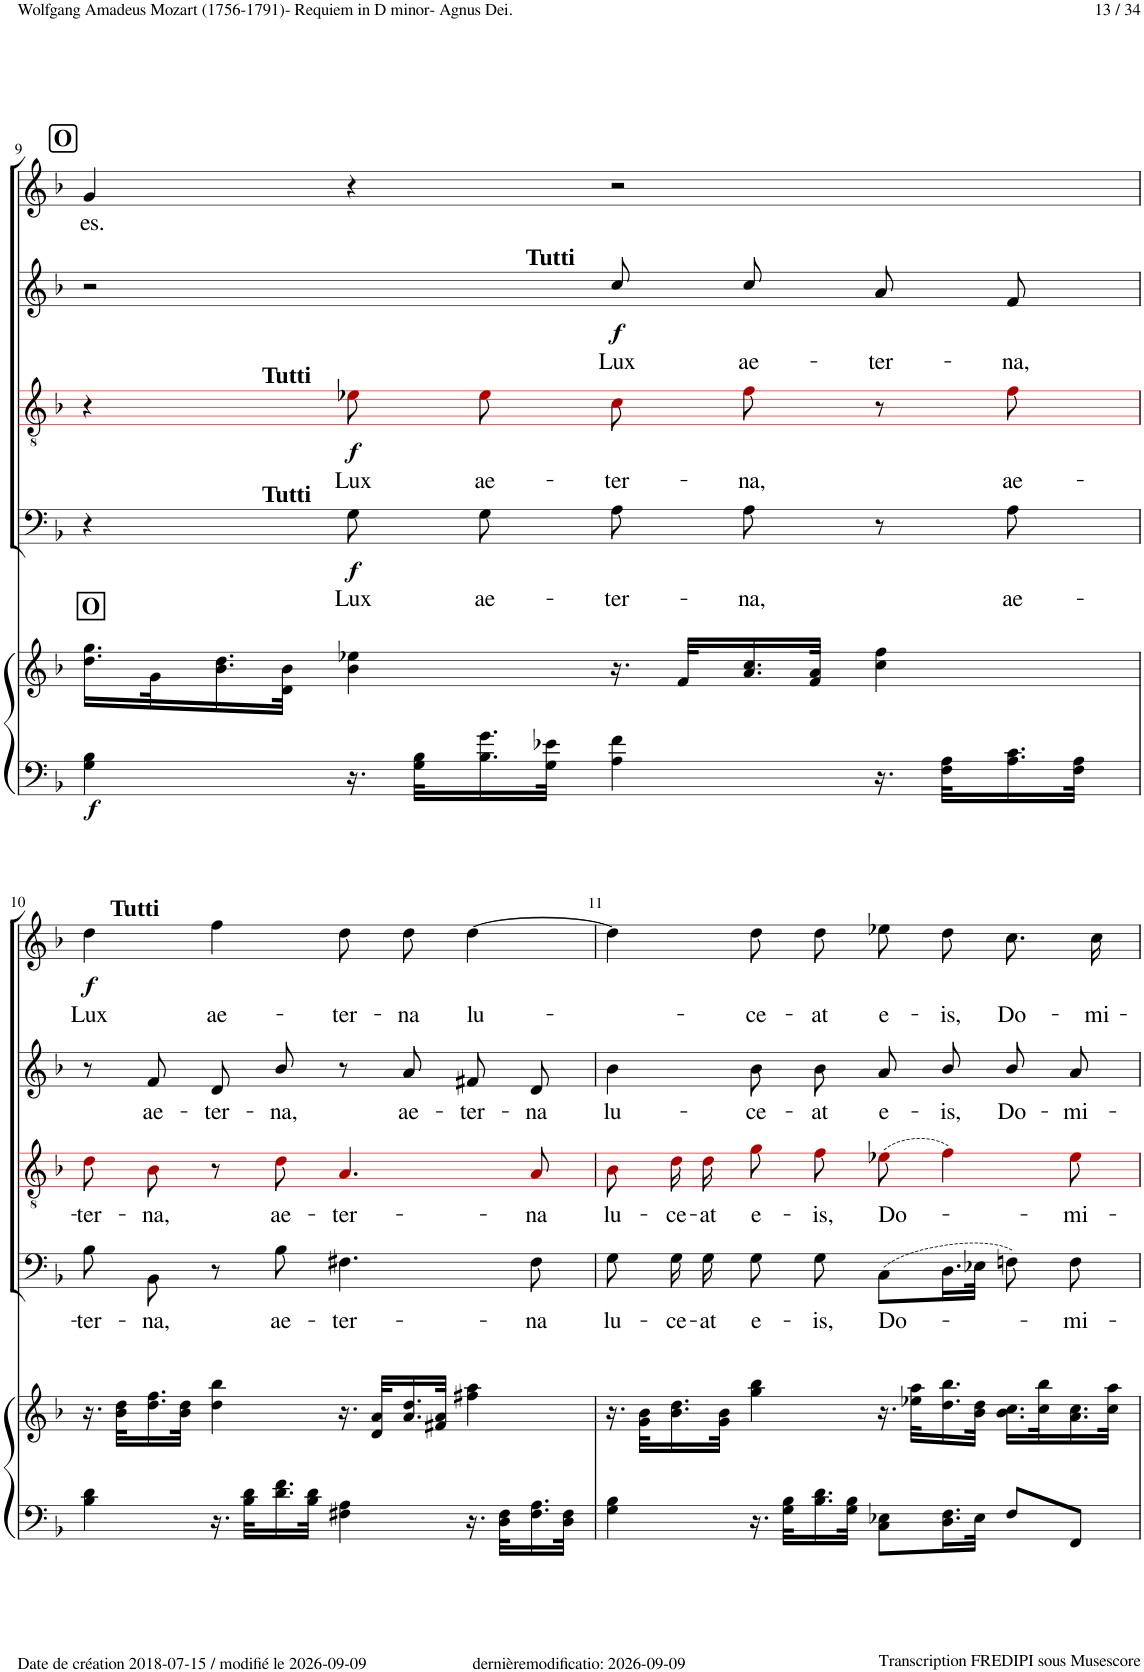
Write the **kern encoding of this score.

**kern	**kern	**dynam	**kern	**text	**dynam	**kern	**text	**dynam	**kern	**text	**dynam	**kern	**text	**dynam	**kern	**text
*part6	*part6	*part6	*part5	*part5	*part5	*part4	*part4	*part4	*part3	*part3	*part3	*part2	*part2	*part2	*part1	*part1
*staff7	*staff6	*staff6/7	*staff5	*staff5	*staff5	*staff4	*staff4	*staff4	*staff3	*staff3	*staff3	*staff2	*staff2	*staff2	*staff1	*staff1
*I"Piano	*	*	*I"Bass	*	*	*I"Tenor	*	*	*I"Alto	*	*	*I"Soprano	*	*	*I"Soprano	*
*I'Pno	*	*	*	*	*	*	*	*	*	*	*	*	*	*	*I'S.	*
!!LO:PB:g=z
*clefF4	*clefG2	*	*clefF4	*	*	*clefGv2	*	*	*clefG2	*	*	*clefG2	*	*	*clefG2	*
*	*	*	*	*	*	*ITrd8c14	*	*	*	*	*	*	*	*	*	*
*k[b-]	*k[b-]	*	*k[b-]	*	*	*k[b-]	*	*	*k[b-]	*	*	*k[b-]	*	*	*k[b-]	*
*M4/4	*M4/4	*	*M4/4	*	*	*M4/4	*	*	*M4/4	*	*	*M4/4	*	*	*M4/4	*
*met(c)	*met(c)	*	*met(c)	*	*	*met(c)	*	*	*met(c)	*	*	*met(c)	*	*	*met(c)	*
!!LO:REH:place=s1:a:B:cj:fs=14:t=O
=9	=9	=9	=9	=9	=9	=9	=9	=9	=9	=9	=9	=9	=9	=9	=9	=9
!	!LO:TX:a:B:t=O	!	!	!	!	!	!	!	!	!	!	!	!	!	!	!
!	!	!LO:DY:b=2	!	!	!	!	!	!	!	!	!	!	!LO:LY:b	!	!	!
4G\ 4B-\	16.dd\ 16.gg\LL	f	4r	.	.	4r	.	.	2r	.	.	4g/	es.	.	4g!	es.
.	32g\K	.	.	.	.	.	.	.	.	.	.	.	.	.	.	.
.	16.b-\ 16.dd\	.	.	.	.	.	.	.	.	.	.	.	.	.	.	.
.	32d\ 32b-\JJk	.	.	.	.	.	.	.	.	.	.	.	.	.	.	.
!	!	!	!	!	!	!LO:TX:a:B:t=Tutti	!	!	!	!	!	!	!	!	!	!
!	!	!	!LO:TX:a:B:t=Tutti	!	!	!	!	!	!	!	!	!	!	!	!	!
!	!	!	!	!LO:LY:b	!LO:DY:b	!	!LO:LY:b	!LO:DY:b	!	!	!	!	!	!	!	!
16.r	4b-\ 4ee-X\	.	8G!\	Lux	f	8e-X!i\L	Lux	f	.	.	.	4r	.	.	4r	.
32G\ 32B-\KLL	.	.	.	.	.	.	.	.	.	.	.	.	.	.	.	.
!	!	!	!	!LO:LY:b	!	!	!LO:LY:b	!	!	!	!	!	!	!	!	!
16.B-\ 16.g\	.	.	8G!\	ae-	.	8e-!i\J	ae-	.	.	.	.	.	.	.	.	.
32G\ 32e-X\JJk	.	.	.	.	.	.	.	.	.	.	.	.	.	.	.	.
!	!	!	!	!	!	!	!	!	!LO:TX:a:B:t=Tutti	!	!	!	!	!	!	!
!	!	!	!	!LO:LY:b	!	!	!LO:LY:b	!	!	!LO:LY:b	!LO:DY:b	!	!	!	!	!
4A\ 4f\	16.r	.	8A!\	-ter-	.	8c!i\L	-ter-	.	8cc!/L	Lux	f	2r	.	.	2r	.
.	32f/KLL	.	.	.	.	.	.	.	.	.	.	.	.	.	.	.
!	!	!	!	!LO:LY:b	!	!	!LO:LY:b	!	!	!LO:LY:b	!	!	!	!	!	!
.	16.a/ 16.cc/	.	8A!\	-na,	.	8f!i\J	-na,	.	8cc!/J	ae-	.	.	.	.	.	.
.	32f/ 32a/JJk	.	.	.	.	.	.	.	.	.	.	.	.	.	.	.
!	!	!	!	!	!	!	!	!	!	!LO:LY:b	!	!	!	!	!	!
16.r	4cc\ 4ff\	.	8r	.	.	8r	.	.	8a!/L	-ter-	.	.	.	.	.	.
32F\ 32A\KLL	.	.	.	.	.	.	.	.	.	.	.	.	.	.	.	.
!	!	!	!	!LO:LY:b	!	!	!LO:LY:b	!	!	!LO:LY:b	!	!	!	!	!	!
16.A\ 16.c\	.	.	8A!\	ae-	.	8f!i\	ae-	.	8f!/J	-na,	.	.	.	.	.	.
32F\ 32A\JJk	.	.	.	.	.	.	.	.	.	.	.	.	.	.	.	.
!!LO:LB:g=z
=10	=10	=10	=10	=10	=10	=10	=10	=10	=10	=10	=10	=10	=10	=10	=10	=10
!	!	!	!	!	!	!	!	!	!	!	!	!LO:TX:a:B:t=Tutti	!	!	!	!
!	!	!	!	!LO:LY:b	!	!	!LO:LY:b	!	!	!	!	!	!LO:LY:b	!LO:DY:b	!	!
4B-\ 4d\	16.r	.	8B-!\	-ter-	.	8d!i\L	-ter-	.	8r	.	.	4dd!\	Lux	f	1r	.
.	32b-\ 32dd\KLL	.	.	.	.	.	.	.	.	.	.	.	.	.	.	.
!	!	!	!	!LO:LY:b	!	!	!LO:LY:b	!	!	!LO:LY:b	!	!	!	!	!	!
.	16.dd\ 16.ff\	.	8BB-!\	-na,	.	8B-!i\J	-na,	.	8f!/	ae-	.	.	.	.	.	.
.	32b-\ 32dd\JJk	.	.	.	.	.	.	.	.	.	.	.	.	.	.	.
!	!	!	!	!	!	!	!	!	!	!LO:LY:b	!	!	!LO:LY:b	!	!	!
16.r	4dd\ 4bb-\	.	8r	.	.	8r	.	.	8d!/L	-ter-	.	4ff!\	ae-	.	.	.
32B-\ 32d\KLL	.	.	.	.	.	.	.	.	.	.	.	.	.	.	.	.
!	!	!	!	!LO:LY:b	!	!	!LO:LY:b	!	!	!LO:LY:b	!	!	!	!	!	!
16.d\ 16.f\	.	.	8B-!\	ae-	.	8d!i\	ae-	.	8b-!/J	-na,	.	.	.	.	.	.
32B-\ 32d\JJk	.	.	.	.	.	.	.	.	.	.	.	.	.	.	.	.
!	!	!	!	!LO:LY:b	!	!	!LO:LY:b	!	!	!	!	!	!LO:LY:b	!	!	!
4F#X\ 4A\	16.r	.	4.F#X!\	-ter-	.	4.A!i/	-ter-	.	8r	.	.	8dd!\L	-ter-	.	.	.
.	32d/ 32a/KLL	.	.	.	.	.	.	.	.	.	.	.	.	.	.	.
!	!	!	!	!	!	!	!	!	!	!LO:LY:b	!	!	!LO:LY:b	!	!	!
.	16.a/ 16.dd/	.	.	.	.	.	.	.	8a!/	ae-	.	8dd!\J	-na	.	.	.
.	32f#X/ 32a/JJk	.	.	.	.	.	.	.	.	.	.	.	.	.	.	.
!	!	!	!	!	!	!	!	!	!	!LO:LY:b	!	!	!LO:LY:b	!	!	!
16.r	4ff#X\ 4aa\	.	.	.	.	.	.	.	8f#X!/L	-ter-	.	[4dd!\	lu-	.	.	.
32D\ 32F#\KLL	.	.	.	.	.	.	.	.	.	.	.	.	.	.	.	.
!	!	!	!	!LO:LY:b	!	!	!LO:LY:b	!	!	!LO:LY:b	!	!	!	!	!	!
16.F#\ 16.A\	.	.	8F#!\	-na	.	8A!i/	-na	.	8d!/J	-na	.	.	.	.	.	.
32D\ 32F#\JJk	.	.	.	.	.	.	.	.	.	.	.	.	.	.	.	.
=11	=11	=11	=11	=11	=11	=11	=11	=11	=11	=11	=11	=11	=11	=11	=11	=11
!	!	!	!	!LO:LY:b	!	!	!LO:LY:b	!	!	!LO:LY:b	!	!	!	!	!	!
4G\ 4B-\	16.r	.	8G!\	lu-	.	8B-!i\L	lu-	.	4b-!\	lu-	.	4dd!\]	.	.	1r	.
.	32g\ 32b-\KLL	.	.	.	.	.	.	.	.	.	.	.	.	.	.	.
!	!	!	!	!LO:LY:b	!	!	!LO:LY:b	!	!	!	!	!	!	!	!	!
.	16.b-\ 16.dd\	.	16G!\	-ce-	.	16d!i\L	-ce-	.	.	.	.	.	.	.	.	.
!	!	!	!	!LO:LY:b	!	!	!LO:LY:b	!	!	!	!	!	!	!	!	!
.	.	.	16G!\	-at	.	16d!i\JJ	-at	.	.	.	.	.	.	.	.	.
.	32g\ 32b-\JJk	.	.	.	.	.	.	.	.	.	.	.	.	.	.	.
!	!	!	!	!LO:LY:b	!	!	!LO:LY:b	!	!	!LO:LY:b	!	!	!LO:LY:b	!	!	!
16.r	4gg\ 4bb-\	.	8G!\	e-	.	8g!i\L	e-	.	8b-!\L	-ce-	.	8dd!\L	-ce-	.	.	.
32G\ 32B-\KLL	.	.	.	.	.	.	.	.	.	.	.	.	.	.	.	.
!	!	!	!	!LO:LY:b	!	!	!LO:LY:b	!	!	!LO:LY:b	!	!	!LO:LY:b	!	!	!
16.B-\ 16.d\	.	.	8G!\	-is,	.	8f!i\J	-is,	.	8b-!\J	-at	.	8dd!\J	-at	.	.	.
32G\ 32B-\JJk	.	.	.	.	.	.	.	.	.	.	.	.	.	.	.	.
!	!	!	!	!LO:LY:b	!	!	!LO:LY:b	!	!	!LO:LY:b	!	!	!LO:LY:b	!	!	!
8C\ 8E-X\L	16.r	.	(8C!\L	Do-	.	(8e-X!i\	Do-	.	8a!/L	e-	.	8ee-X!\L	e-	.	.	.
.	32ee-X\ 32aa\KLL	.	.	.	.	.	.	.	.	.	.	.	.	.	.	.
!	!	!	!	!	!	!	!	!	!	!LO:LY:b	!	!	!LO:LY:b	!	!	!
16.D\ 16.F\L	16.dd\ 16.bb-\	.	16.D!\L	.	.	4f!i\)	.	.	8b-!/J	-is,	.	8dd!\J	-is,	.	.	.
32E-\JJk	32b-\ 32dd\JJk	.	32E-X!\JJk	.	.	.	.	.	.	.	.	.	.	.	.	.
!	!	!	!	!	!	!	!	!	!	!LO:LY:b	!	!	!LO:LY:b	!	!	!
8F/L	16.b-\ 16.cc\LL	.	8Fn!\)	.	.	.	.	.	8b-!/L	Do-	.	8.cc!\L	Do-	.	.	.
.	32cc\ 32bb-\K	.	.	.	.	.	.	.	.	.	.	.	.	.	.	.
!	!	!	!	!LO:LY:b	!	!	!LO:LY:b	!	!	!LO:LY:b	!	!	!	!	!	!
8FF/J	16.a\ 16.cc\	.	8F!\	-mi-	.	8e-!i\	-mi-	.	8a!/J	-mi-	.	.	.	.	.	.
!	!	!	!	!	!	!	!	!	!	!	!	!	!LO:LY:b	!	!	!
.	.	.	.	.	.	.	.	.	.	.	.	16cc!\Jk	-mi-	.	.	.
.	32cc\ 32aa\JJk	.	.	.	.	.	.	.	.	.	.	.	.	.	.	.
=	=	=	=	=	=	=	=	=	=	=	=	=	=	=	=	=
*-	*-	*-	*-	*-	*-	*-	*-	*-	*-	*-	*-	*-	*-	*-	*-	*-
